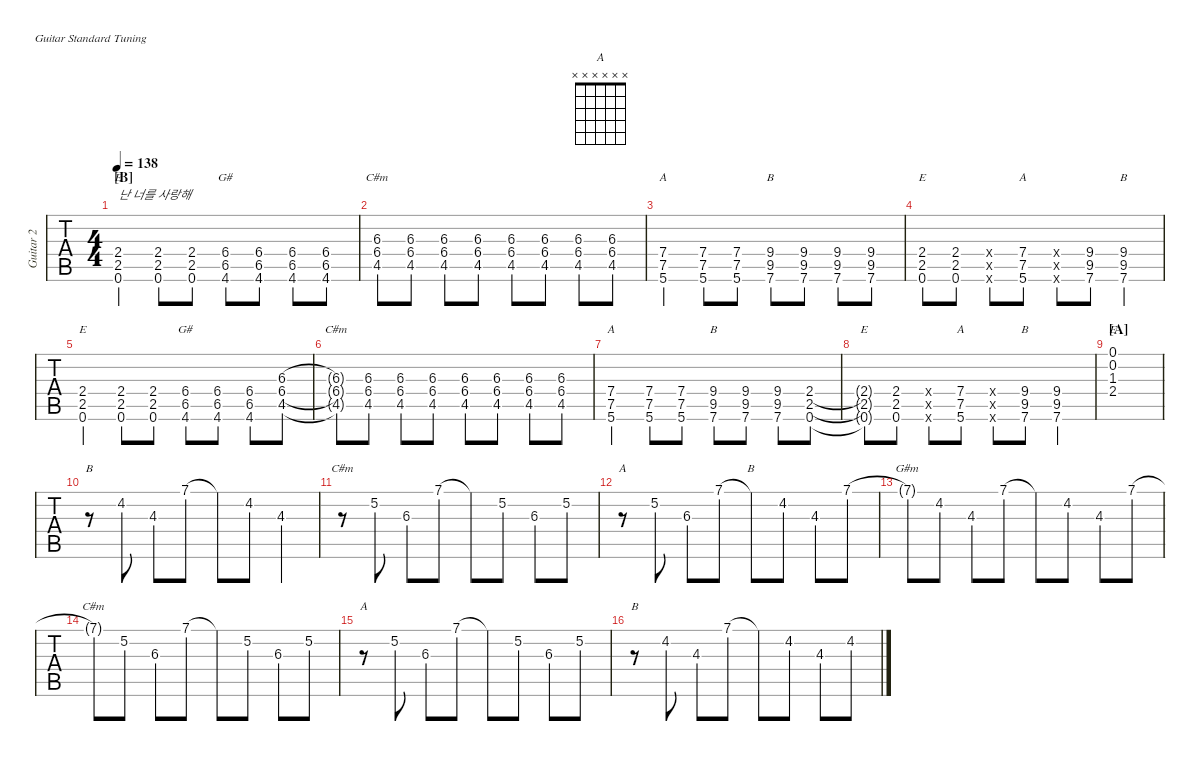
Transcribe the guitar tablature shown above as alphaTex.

\defaultSystemsLayout 4
\hideDynamics
\bracketExtendMode nobrackets
\track ("Guitar 2" "Guitar 2") {defaultSystemsLayout 4 instrument distortionguitar}
\staff {tabs}
\tuning (E4 B3 G3 D3 A2 E2)
\chord ("B" x x x x x x)
\chord ("E" x x x 2 2 0) {showdiagram false showfingering false barre 2}
\chord ("G#" x x x 6 6 4) {firstfret 4 showdiagram false showfingering false}
\chord ("C#m" x x 6 6 4 x) {firstfret 4 showdiagram false showfingering false}
\chord ("A" x x x 7 7 5) {firstfret 5 showdiagram false showfingering false}
\chord ("B" x x x 9 9 7) {firstfret 7 showdiagram false showfingering false}
\chord ("G#" x x x 2 6 4) {firstfret 2 showdiagram false showfingering false}
\chord ("E" 0 0 1 2 x x) {showdiagram false showfingering false}
\chord ("C#m" x x x x x x)
\chord ("A" x x x x x x)
\chord ("B" 7 x x x x x) {firstfret 7 showdiagram false showfingering false}
\chord ("G#m" 7 x x x x x) {firstfret 7 showdiagram false showfingering false}
\chord ("C#m" 7 x x x x x) {firstfret 7 showdiagram false showfingering false}
\ts (4 4)
\section ("B" "")
\tempo 138
\clef g2
\ks c
(2.4 2.5 0.6).4{ch "E" txt "난 너를 사랑해" dy mf} (2.4 0.6 2.5).8 (2.4 2.5 0.6).8 (4.6{acc #} 6.5{acc #} 6.4{acc #}).8{ch "G#"} (4.6{acc #} 6.5{acc #} 6.4{acc #}).8 (4.6{acc #} 6.5{acc #} 6.4{acc #}).8 (4.6{acc #} 6.5{acc #} 6.4{acc #}).8 |
(6.4{acc #} 4.5{acc #} 6.3{acc #}).8{ch "C#m"} (6.4{acc #} 4.5{acc #} 6.3{acc #}).8 (6.4{acc #} 4.5{acc #} 6.3{acc #}).8 (6.4{acc #} 4.5{acc #} 6.3{acc #}).8 (6.4{acc #} 4.5{acc #} 6.3{acc #}).8 (6.4{acc #} 4.5{acc #} 6.3{acc #}).8 (6.4{acc #} 4.5{acc #} 6.3{acc #}).8 (6.4{acc #} 4.5{acc #} 6.3{acc #}).8 |
(7.4 5.6 7.5).4{ch "A"} (7.4 7.5 5.6).8 (7.4 7.5 5.6).8 (9.4 9.5{acc #} 7.6).8{ch "B"} (9.4 9.5{acc #} 7.6).8 (9.4 9.5{acc #} 7.6).8 (9.4 9.5{acc #} 7.6).8 |
(2.4 2.5 0.6).8{ch "E"} (2.4 2.5 0.6).8 (0.4{x} 0.5{x} 0.6{x}).8 (7.4 5.6 7.5).8{ch "A"} (0.4{x} 0.5{x} 0.6{x}).8 (9.4 9.5{acc #} 7.6).8 (9.4{st} 9.5{st acc #} 7.6{st}).4{ch "B"} |
(2.4 2.5 0.6).4{ch "E"} (0.6 2.5 2.4).8 (2.4 2.5 0.6).8 (4.6{acc #} 6.5{acc #} 6.4{acc #}).8{ch "G#"} (6.4{acc #} 6.5{acc #} 4.6{acc #}).8 (4.6{acc #} 6.5{acc #} 6.4{acc #}).8 (4.5{acc #} 6.4{acc #} 6.3{acc #}).8 |
(6.3{t acc #} 6.4{t acc #} 4.5{t acc #}).8{ch "C#m"} (4.5{acc #} 6.4{acc #} 6.3{acc #}).8 (4.5{acc #} 6.4{acc #} 6.3{acc #}).8 (4.5{acc #} 6.4{acc #} 6.3{acc #}).8 (4.5{acc #} 6.4{acc #} 6.3{acc #}).8 (4.5{acc #} 6.4{acc #} 6.3{acc #}).8 (4.5{acc #} 6.4{acc #} 6.3{acc #}).8 (4.5{acc #} 6.4{acc #} 6.3{acc #}).8 |
(5.6 7.5 7.4).4{ch "A"} (7.4 7.5 5.6).8 (7.4 7.5 5.6).8 (7.6 9.5{acc #} 9.4).8{ch "B"} (7.6 9.5{acc #} 9.4).8 (7.6 9.5{acc #} 9.4).8 (2.4 2.5 0.6).8 |
(0.6{t} 2.5{t} 2.4{t}).8{ch "E"} (2.4 2.5 0.6).8 (0.6{x} 0.5{x} 0.4{x}).8 (7.4 7.5 5.6).8{ch "A"} (0.6{x} 0.5{x} 0.4{x}).8 (9.4 9.5{acc #} 7.6).8{ch "B"} (7.6{st} 9.5{st acc #} 9.4{st}).4 |
\section ("A" "")
(0.1 0.2 1.3{acc #} 2.4).1{ch "E" instrument electricguitarclean} |
r.8{ch "B"} 4.2{acc #}.8 4.3.8 7.1.8 7.1{t}.8 4.2{acc #}.8 4.3.4 |
r.8{ch "C#m"} 5.2.8 6.3{acc #}.8 7.1.8 7.1{t}.8 5.2.8 6.3{acc #}.8 5.2.8 |
r.8{ch "A"} 5.2.8 6.3{acc #}.8 7.1.8 7.1{t}.8{ch "B"} 4.2{acc #}.8 4.3.8 7.1.8 |
7.1{t}.8{ch "G#m"} 4.2{acc #}.8 4.3.8 7.1.8 7.1{t}.8 4.2{acc #}.8 4.3.8 7.1.8 |
7.1{t}.8{ch "C#m"} 5.2.8 6.3{acc #}.8 7.1.8 7.1{t}.8 5.2.8 6.3{acc #}.8 5.2.8 |
r.8{ch "A"} 5.2.8 6.3{acc #}.8 7.1.8 7.1{t}.8 5.2.8 6.3{acc #}.8 5.2.8 |
r.8{ch "B"} 4.2{acc #}.8 4.3.8 7.1.8 7.1{t}.8 4.2{acc #}.8 4.3.8 4.2{acc #}.8
